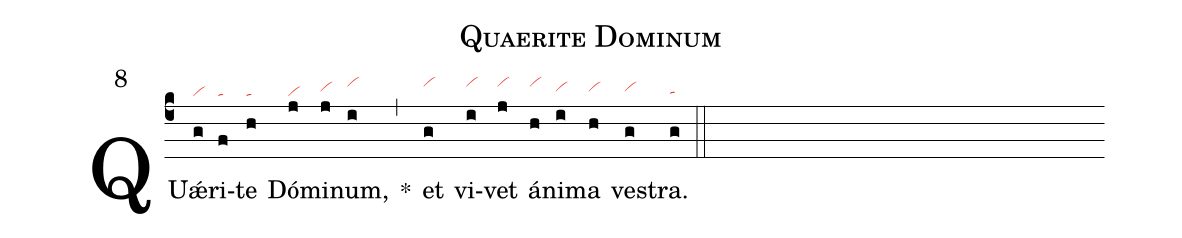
name: Quaerite Dominum;
mode: 8;
nabc-lines: 1;
%%
(c4)
QUǽ(g|vi)ri(f|ta)te(h|ta) Dó(j|vi)mi(j|vihh)num,(i|vihj) *(,)
et(g|vihj) vi(i|vihj)vet(j|vihj) á(h|vihj)ni(i|vihh)ma(h|vihh) ve(g|vihh)stra.(g|tahg) (::)
